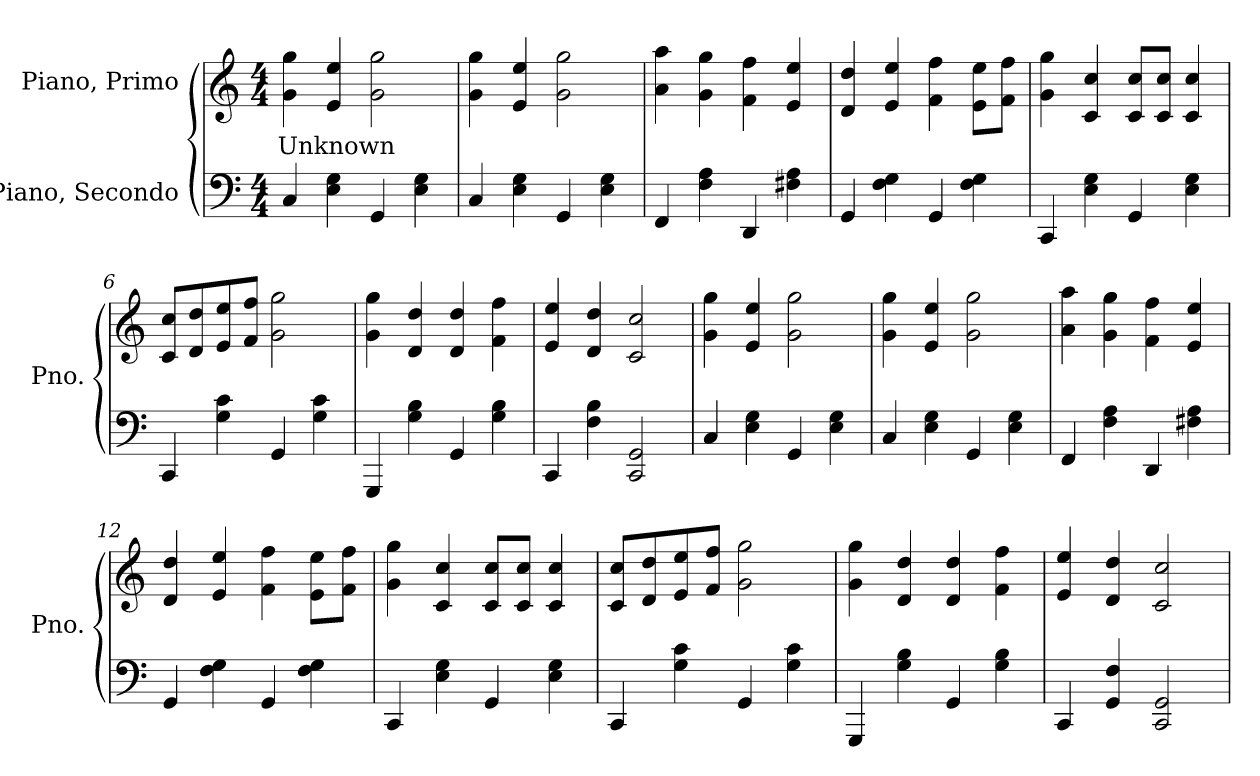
**kern	**kern	**text
*part2	*part1	*part1
*staff2	*staff1	*staff1
*I"Piano, Secondo	*I"Piano, Primo	*
*I'Pno.	*I'Pno.	*
*clefF4	*clefG2	*
*k[]	*k[]	*
*M4/4	*M4/4	*
*MM140	*MM140	*
=1	=1	=1
!	!	!LO:LY:b
4C/	4g\ 4gg\	Unknown
4E\ 4G\	4e/ 4ee/	.
4GG/	2g\ 2gg\	.
4E\ 4G\	.	.
=2	=2	=2
4C/	4g\ 4gg\	.
4E\ 4G\	4e/ 4ee/	.
4GG/	2g\ 2gg\	.
4E\ 4G\	.	.
=3	=3	=3
4FF/	4a\ 4aa\	.
4F\ 4A\	4g\ 4gg\	.
4DD/	4f\ 4ff\	.
4F#X\ 4A\	4e/ 4ee/	.
=4	=4	=4
4GG/	4d/ 4dd/	.
4F\ 4G\	4e/ 4ee/	.
4GG/	4f\ 4ff\	.
4F\ 4G\	8e\ 8ee\L	.
.	8f\ 8ff\J	.
=5	=5	=5
4CC/	4g\ 4gg\	.
4E\ 4G\	4c/ 4cc/	.
4GG/	8c/ 8cc/L	.
.	8c/ 8cc/J	.
4E\ 4G\	4c/ 4cc/	.
!!LO:LB:g=z
=6	=6	=6
4CC/	8c/ 8cc/L	.
.	8d/ 8dd/	.
4G\ 4c\	8e/ 8ee/	.
.	8f/ 8ff/J	.
4GG/	2g\ 2gg\	.
4G\ 4c\	.	.
=7	=7	=7
4GGG/	4g\ 4gg\	.
4G\ 4B\	4d/ 4dd/	.
4GG/	4d/ 4dd/	.
4G\ 4B\	4f\ 4ff\	.
=8	=8	=8
4CC/	4e/ 4ee/	.
4F\ 4B\	4d/ 4dd/	.
2CC/ 2GG/	2c/ 2cc/	.
=9	=9	=9
4C/	4g\ 4gg\	.
4E\ 4G\	4e/ 4ee/	.
4GG/	2g\ 2gg\	.
4E\ 4G\	.	.
=10	=10	=10
4C/	4g\ 4gg\	.
4E\ 4G\	4e/ 4ee/	.
4GG/	2g\ 2gg\	.
4E\ 4G\	.	.
=11	=11	=11
4FF/	4a\ 4aa\	.
4F\ 4A\	4g\ 4gg\	.
4DD/	4f\ 4ff\	.
4F#X\ 4A\	4e/ 4ee/	.
=12	=12	=12
4GG/	4d/ 4dd/	.
4F\ 4G\	4e/ 4ee/	.
4GG/	4f\ 4ff\	.
4F\ 4G\	8e\ 8ee\L	.
.	8f\ 8ff\J	.
!!LO:LB:g=z
=13	=13	=13
4CC/	4g\ 4gg\	.
4E\ 4G\	4c/ 4cc/	.
4GG/	8c/ 8cc/L	.
.	8c/ 8cc/J	.
4E\ 4G\	4c/ 4cc/	.
=14	=14	=14
4CC/	8c/ 8cc/L	.
.	8d/ 8dd/	.
4G\ 4c\	8e/ 8ee/	.
.	8f/ 8ff/J	.
4GG/	2g\ 2gg\	.
4G\ 4c\	.	.
=15	=15	=15
4GGG/	4g\ 4gg\	.
4G\ 4B\	4d/ 4dd/	.
4GG/	4d/ 4dd/	.
4G\ 4B\	4f\ 4ff\	.
=16	=16	=16
4CC/	4e/ 4ee/	.
4GG/ 4F/	4d/ 4dd/	.
2CC/ 2GG/	2c/ 2cc/	.
=	=	=
*-	*-	*-
